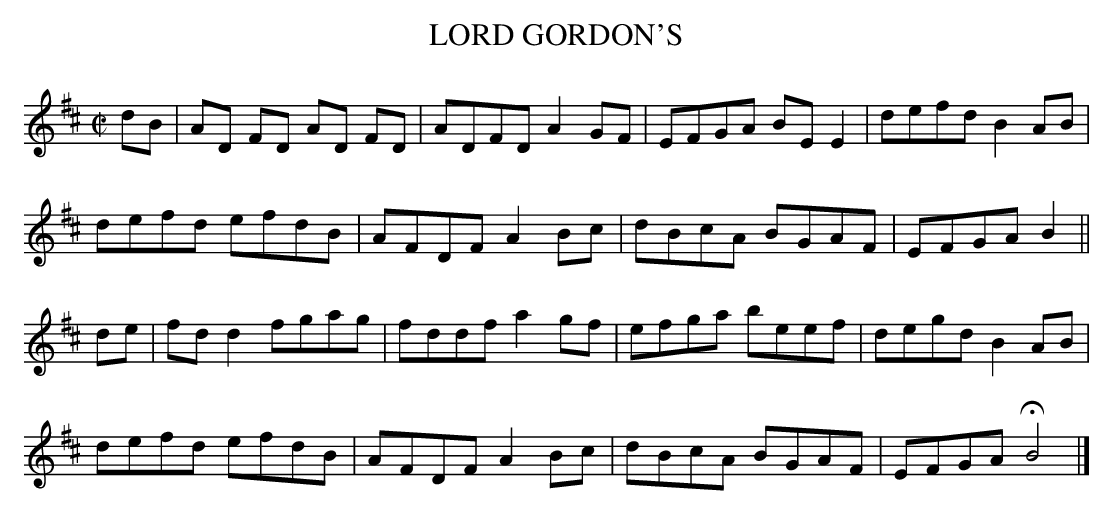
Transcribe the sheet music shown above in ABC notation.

X:1
T:LORD GORDON'S
M:C|
L:1/8
K:D
dB|AD FD AD FD|ADFD A2GF|EFGA BEE2|defd B2AB|
defd efdB|AFDF A2Bc|dBcA BGAF|EFGA B2||
de|fdd2 fgag|fddf a2gf|efga beef|degd B2AB|
defd efdB|AFDF A2Bc|dBcA BGAF|EFGA HB4|]
